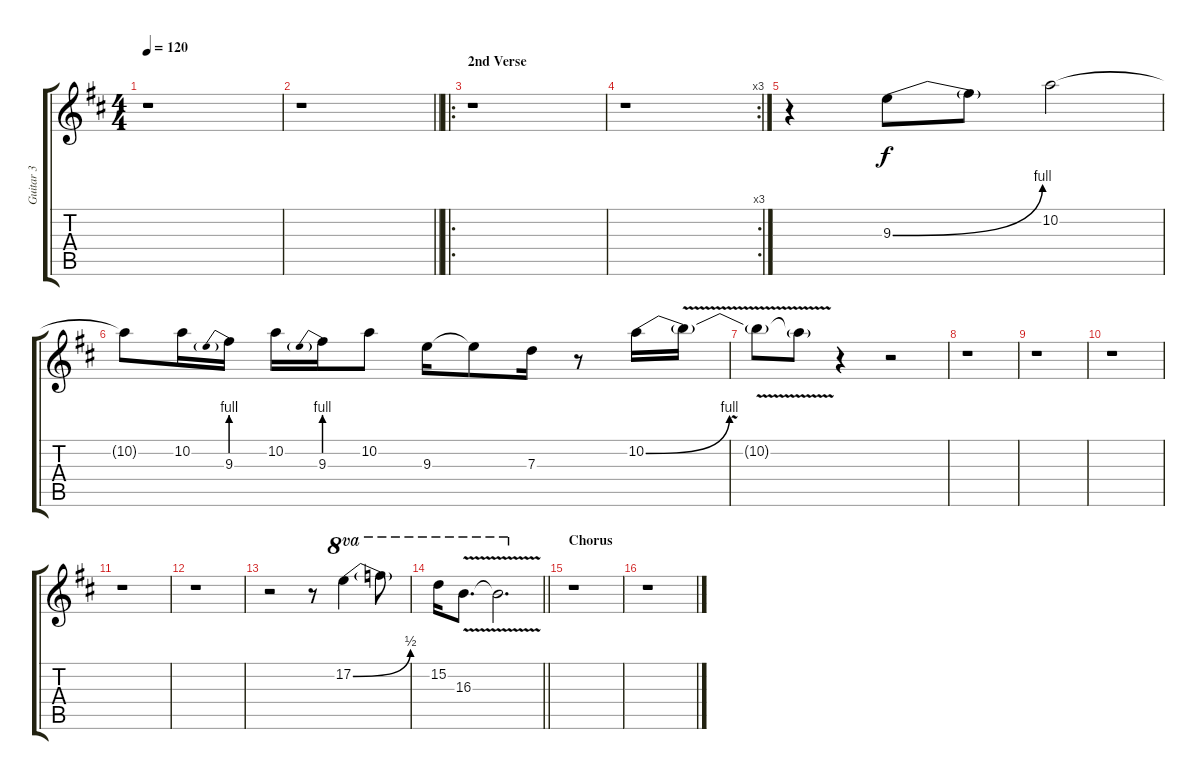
\track ("Guitar 3" "Guitar 3") {instrument overdrivenguitar}
\staff {score tabs}
\tuning (E4 B3 G3 D3 A2 E2) {hide}
\ts (4 4)
\tempo 120
\clef g2
\ks d
r.1{dy f} |
\barLineRight lightlight
r.1 |
\ro
\section ("" "2nd Verse")
r.1 |
\rc 3
r.1 |
r.4 9.3{be (bend 0 0 60 4)}.8 9.3{t}.8 10.2.2 |
10.2{t}.8 10.2.16 9.3{be (prebend 0 4 60 4)}.16 10.2.16 9.3{be (prebend 0 4 60 4)}.16 10.2.8 9.3.16 9.3{t}.8 7.3.16 r.8 10.2{be (bend 0 0 60 4)}.16 10.2{v t}.16 |
10.2{v t}.8 10.2{v t}.8 r.4 r.2 |
r.1 |
r.1 |
r.1 |
r.1 |
r.1 |
r.2 r.8 17.2{be (bend 0 0 60 2)}.4{ot 8va} 17.2{t}.8{ot 8va} |
\barLineRight lightlight
15.2.16{ot 8va} 16.3{v}.8{d ot 8va} 16.3{v t}.2{d ot 8va} |
\section ("" "Chorus")
r.1 |
r.1
